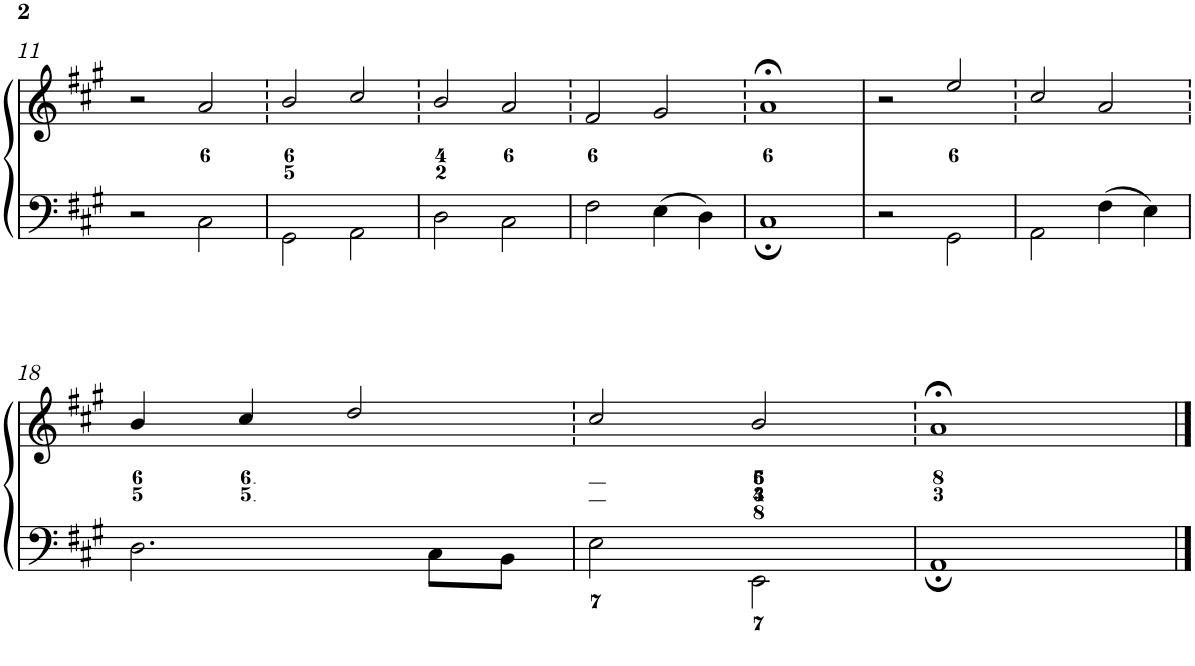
**kern	**kern
*part1	*part1
*staff2	*staff1
*I"Piano	*
*I'Pno.	*
!!LO:PB:g=z
*clefF4	*clefG2
*k[f#c#g#]	*k[f#c#g#]
*A:	*A:
*M4/4	*M4/4
*met(c)	*met(c)
=11	=11
2r	2r
2C#\	2a/
=12	=12
2GG#\	2b/
2AA\	2cc#/
=13	=13
2D\	2b/
2C#\	2a/
=14	=14
2F#\	2f#/
4E\	2g#/
4D\	.
=15	=15
1C#;	1a;<
=16	=16
2r	2r
2GG#\	2ee/
=17	=17
2AA\	2cc#/
4F#\	2a/
4E\	.
!!LO:LB:g=z
=18	=18
2.D\	4b/
.	4cc#/
.	2dd/
8C#\L	.
8BB\J	.
=19	=19
2E\	2cc#/
2EE\	2b/
=20	=20
1AA;	1a;<
==	==
*-	*-
